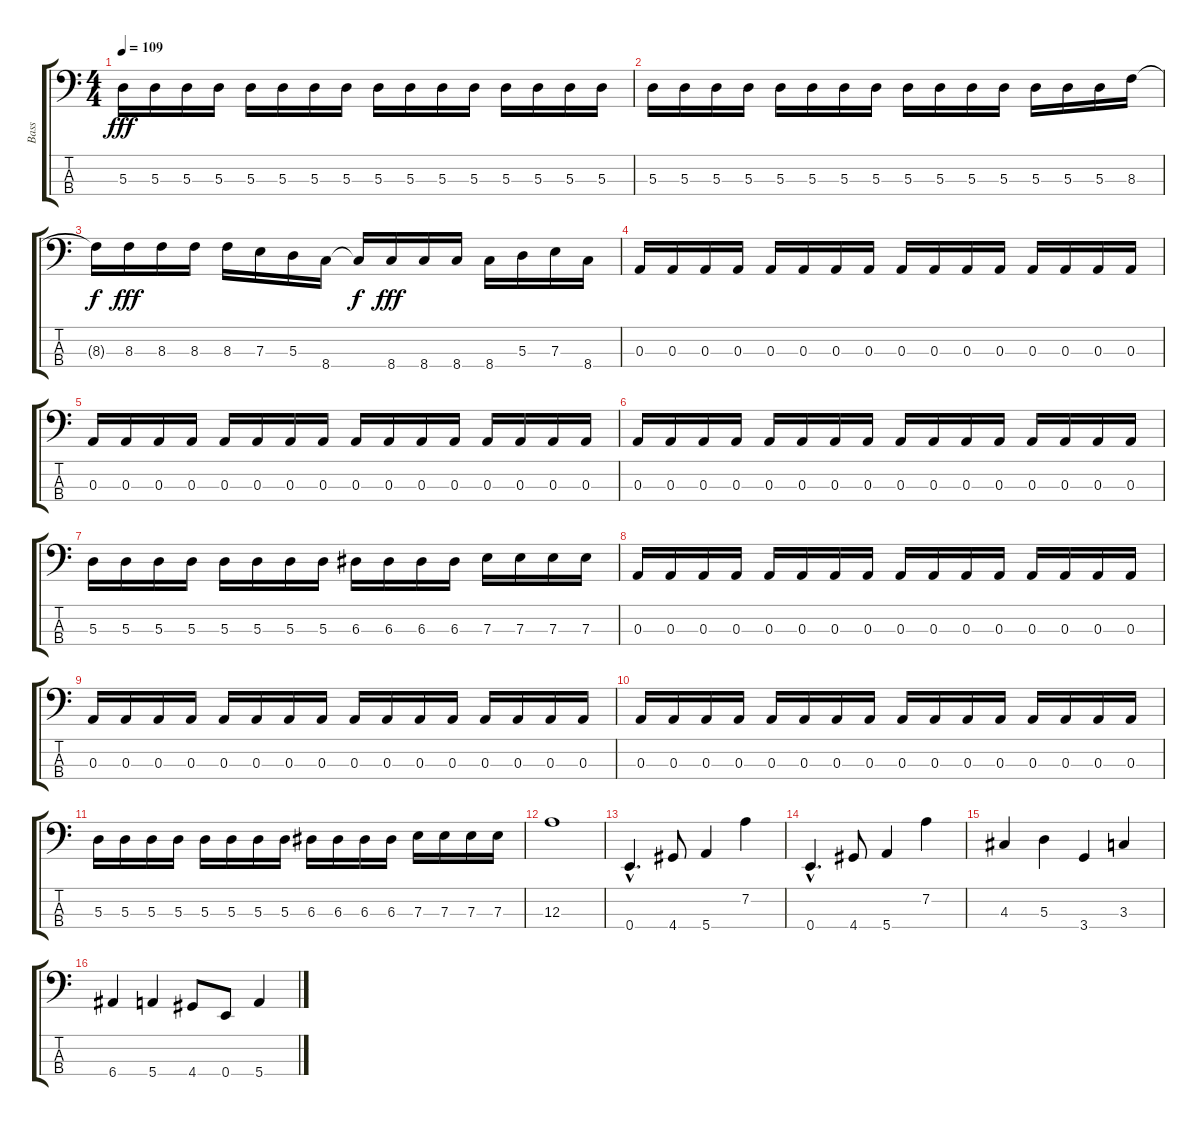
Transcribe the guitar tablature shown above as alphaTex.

\track ("Bass" "Bass") {instrument electricbassfinger}
\staff {score tabs}
\tuning (G2 D2 A1 E1) {hide}
\ts (4 4)
\tempo 109
\clef f4
\ks c
5.3.16{dy fff} 5.3.16 5.3.16 5.3.16 5.3.16 5.3.16 5.3.16 5.3.16 5.3.16 5.3.16 5.3.16 5.3.16 5.3.16 5.3.16 5.3.16 5.3.16 |
5.3.16 5.3.16 5.3.16 5.3.16 5.3.16 5.3.16 5.3.16 5.3.16 5.3.16 5.3.16 5.3.16 5.3.16 5.3.16 5.3.16 5.3.16 8.3.16 |
8.3{t}.16{dy f} 8.3.16{dy fff} 8.3.16 8.3.16 8.3.16 7.3.16 5.3.16 8.4.16 8.4{t}.16{dy f} 8.4.16{dy fff} 8.4.16 8.4.16 8.4.16 5.3.16 7.3.16 8.4.16 |
0.3.16 0.3.16 0.3.16 0.3.16 0.3.16 0.3.16 0.3.16 0.3.16 0.3.16 0.3.16 0.3.16 0.3.16 0.3.16 0.3.16 0.3.16 0.3.16 |
0.3.16 0.3.16 0.3.16 0.3.16 0.3.16 0.3.16 0.3.16 0.3.16 0.3.16 0.3.16 0.3.16 0.3.16 0.3.16 0.3.16 0.3.16 0.3.16 |
0.3.16 0.3.16 0.3.16 0.3.16 0.3.16 0.3.16 0.3.16 0.3.16 0.3.16 0.3.16 0.3.16 0.3.16 0.3.16 0.3.16 0.3.16 0.3.16 |
5.3.16 5.3.16 5.3.16 5.3.16 5.3.16 5.3.16 5.3.16 5.3.16 6.3.16 6.3.16 6.3.16 6.3.16 7.3.16 7.3.16 7.3.16 7.3.16 |
0.3.16 0.3.16 0.3.16 0.3.16 0.3.16 0.3.16 0.3.16 0.3.16 0.3.16 0.3.16 0.3.16 0.3.16 0.3.16 0.3.16 0.3.16 0.3.16 |
0.3.16 0.3.16 0.3.16 0.3.16 0.3.16 0.3.16 0.3.16 0.3.16 0.3.16 0.3.16 0.3.16 0.3.16 0.3.16 0.3.16 0.3.16 0.3.16 |
0.3.16 0.3.16 0.3.16 0.3.16 0.3.16 0.3.16 0.3.16 0.3.16 0.3.16 0.3.16 0.3.16 0.3.16 0.3.16 0.3.16 0.3.16 0.3.16 |
5.3.16 5.3.16 5.3.16 5.3.16 5.3.16 5.3.16 5.3.16 5.3.16 6.3.16 6.3.16 6.3.16 6.3.16 7.3.16 7.3.16 7.3.16 7.3.16 |
12.3.1 |
0.4{hac}.4{d} 4.4.8 5.4.4 7.2.4 |
0.4{hac}.4{d} 4.4.8 5.4.4 7.2.4 |
4.3.4 5.3.4 3.4.4 3.3.4 |
6.4.4 5.4.4 4.4.8 0.4.8 5.4.4
